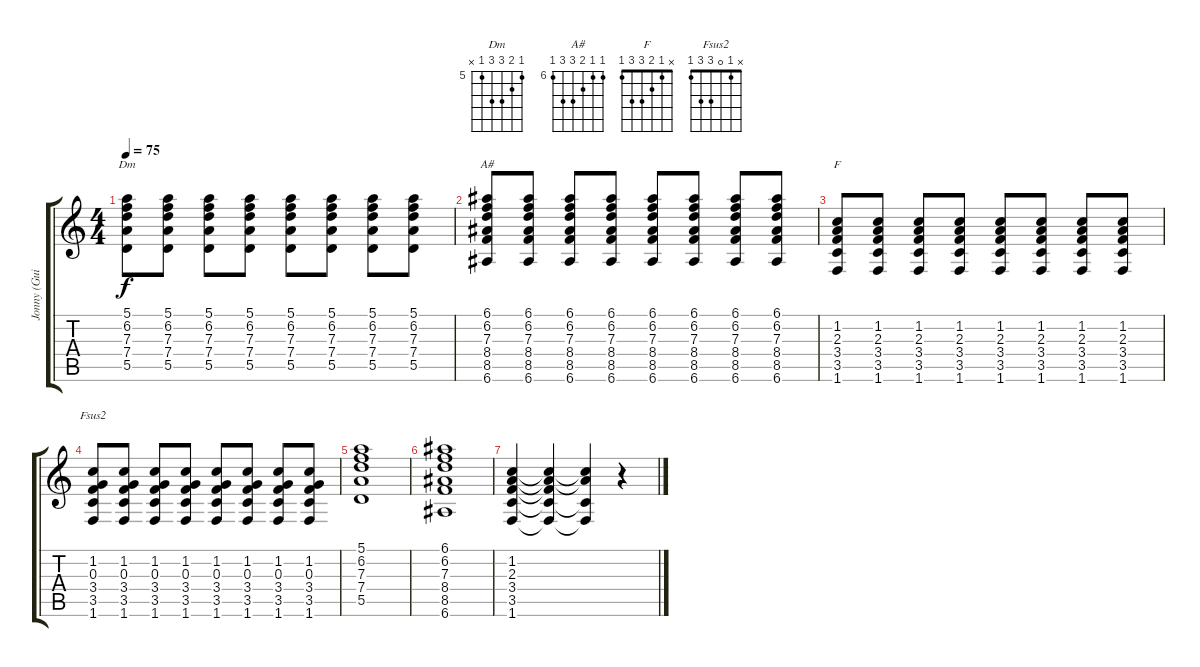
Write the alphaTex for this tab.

\track ("Jonny (Guitar 2)" "Jonny (Gui") {instrument overdrivenguitar}
\staff {score tabs}
\tuning (E4 B3 G3 D3 A2 E2) {hide}
\chord ("Dm" 5 6 7 7 5 x) {firstfret 5}
\chord ("A#" 6 6 7 8 8 6) {firstfret 6}
\chord ("F" x 1 2 3 3 1)
\chord ("Fsus2" x 1 0 3 3 1)
\ts (4 4)
\tempo 75
\clef g2
\ks c
(5.1 6.2 7.3 7.4 5.5).8{ch "Dm" dy f} (5.1 6.2 7.3 7.4 5.5).8 (5.1 6.2 7.3 7.4 5.5).8 (5.1 6.2 7.3 7.4 5.5).8 (5.1 6.2 7.3 7.4 5.5).8 (5.1 6.2 7.3 7.4 5.5).8 (5.1 6.2 7.3 7.4 5.5).8 (5.1 6.2 7.3 7.4 5.5).8 |
(6.1 6.2 7.3 8.4 8.5 6.6).8{ch "A#"} (6.1 6.2 7.3 8.4 8.5 6.6).8 (6.1 6.2 7.3 8.4 8.5 6.6).8 (6.1 6.2 7.3 8.4 8.5 6.6).8 (6.1 6.2 7.3 8.4 8.5 6.6).8 (6.1 6.2 7.3 8.4 8.5 6.6).8 (6.1 6.2 7.3 8.4 8.5 6.6).8 (6.1 6.2 7.3 8.4 8.5 6.6).8 |
(1.2 2.3 3.4 3.5 1.6).8{ch "F"} (1.2 2.3 3.4 3.5 1.6).8 (1.2 2.3 3.4 3.5 1.6).8 (1.2 2.3 3.4 3.5 1.6).8 (1.2 2.3 3.4 3.5 1.6).8 (1.2 2.3 3.4 3.5 1.6).8 (1.2 2.3 3.4 3.5 1.6).8 (1.2 2.3 3.4 3.5 1.6).8 |
(1.2 0.3 3.4 3.5 1.6).8{ch "Fsus2"} (1.2 0.3 3.4 3.5 1.6).8 (1.2 0.3 3.4 3.5 1.6).8 (1.2 0.3 3.4 3.5 1.6).8 (1.2 0.3 3.4 3.5 1.6).8 (1.2 0.3 3.4 3.5 1.6).8 (1.2 0.3 3.4 3.5 1.6).8 (1.2 0.3 3.4 3.5 1.6).8 |
(5.1 6.2 7.3 7.4 5.5).1 |
(6.1 6.2 7.3 8.4 8.5 6.6).1 |
(1.2 2.3 3.4 3.5 1.6).4 (1.2{t} 2.3{t} 3.4{t} 3.5{t} 1.6{t}).4 (1.2{t} 2.3{t} 3.5{t} 1.6{t}).4 r.4
